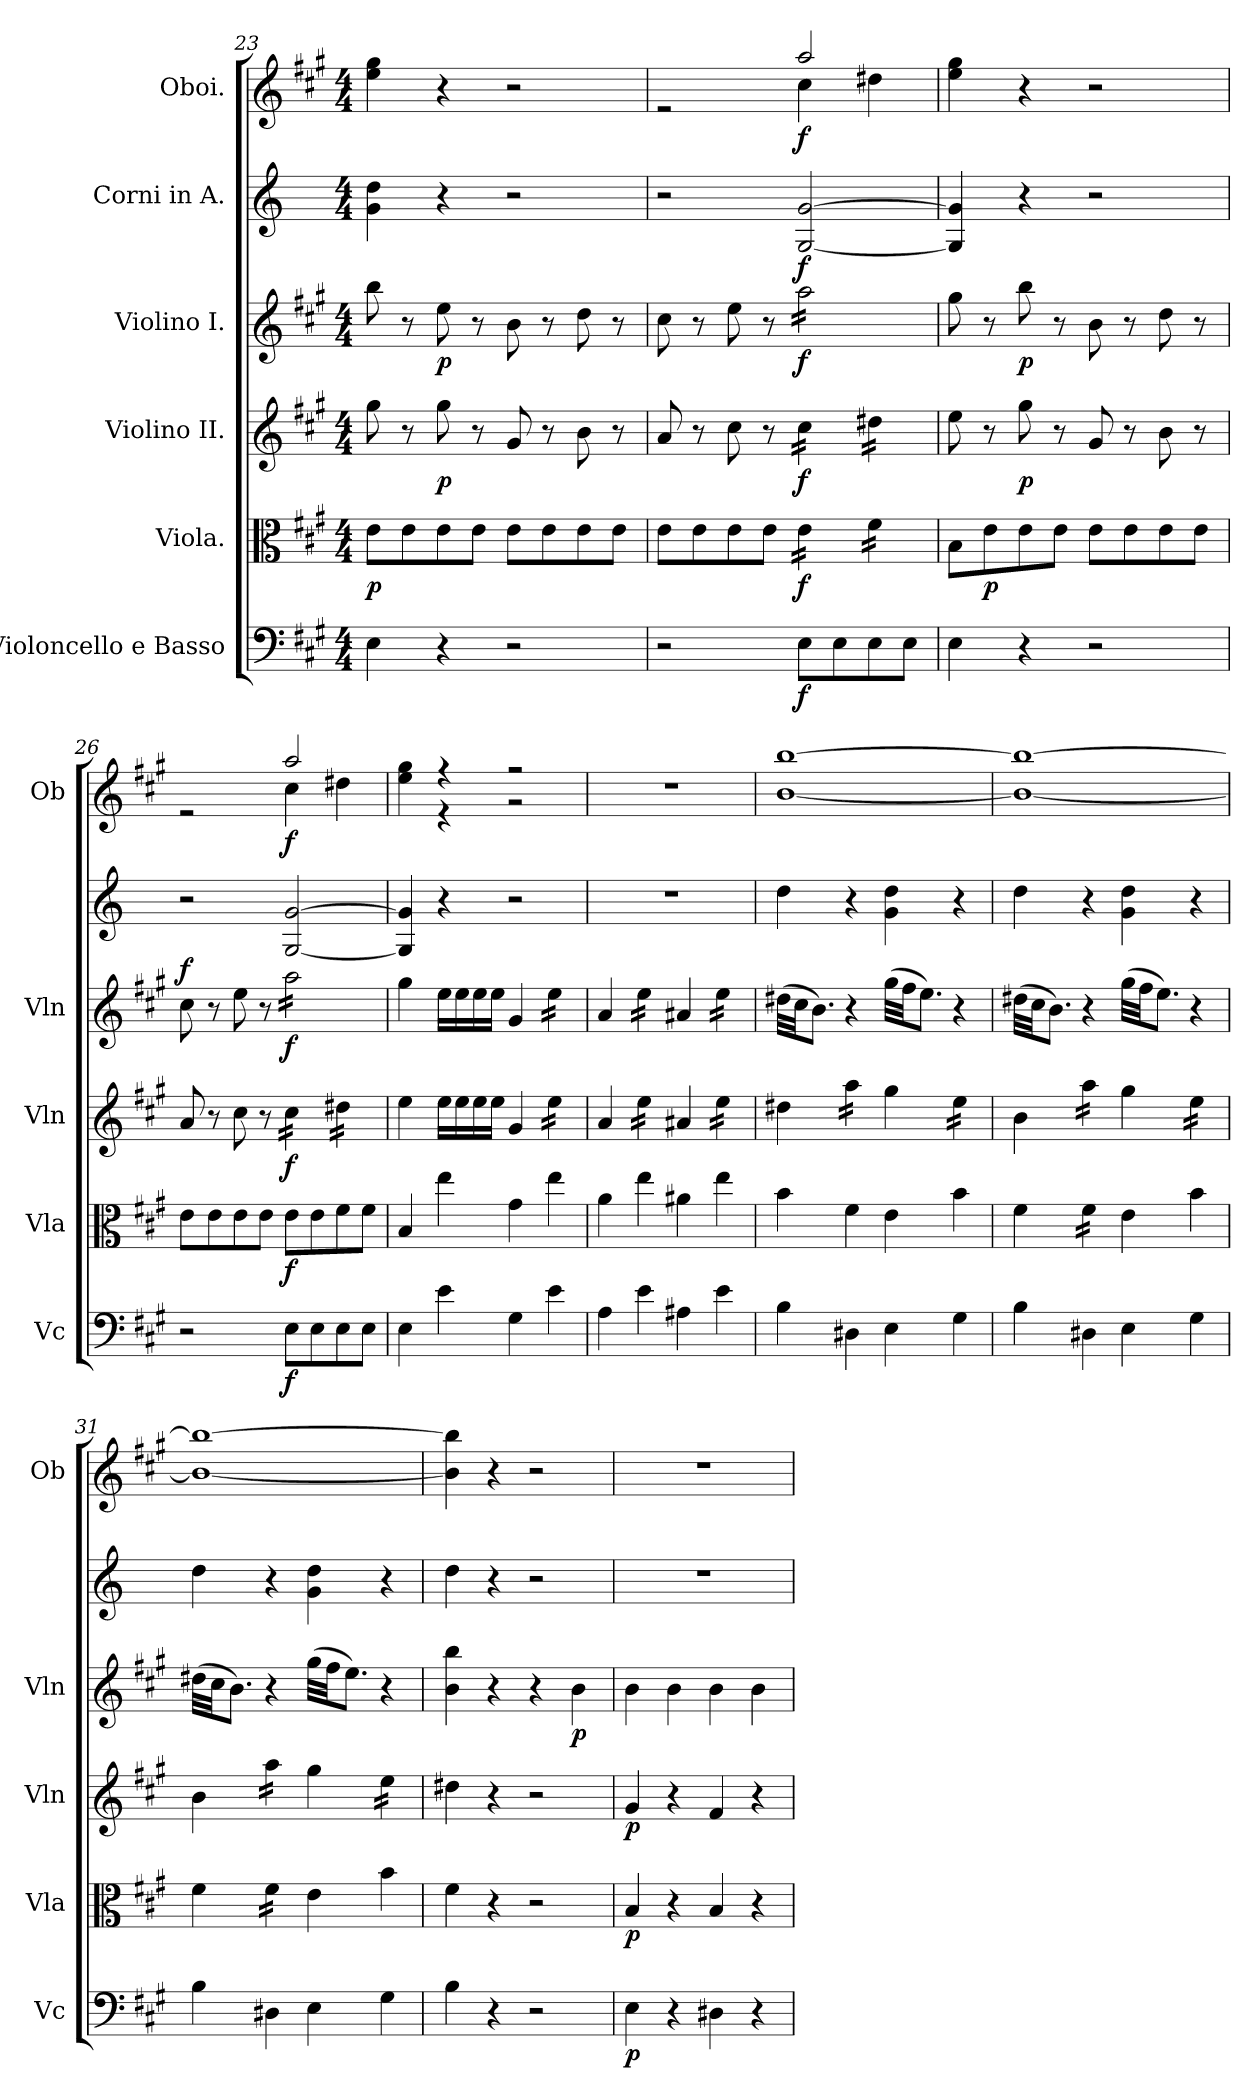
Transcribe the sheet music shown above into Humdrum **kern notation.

**kern	**dynam	**kern	**dynam	**kern	**dynam	**kern	**dynam	**kern	**dynam	**kern	**dynam
*part6	*part6	*part5	*part5	*part4	*part4	*part3	*part3	*part2	*part2	*part1	*part1
*staff6	*staff6	*staff5	*staff5	*staff4	*staff4	*staff3	*staff3	*staff2	*staff2	*staff1	*staff1
*I"Violoncello e Basso	*	*I"Viola.	*	*I"Violino II.	*	*I"Violino I.	*	*I"Corni in A.	*	*I"Oboi.	*
*I'Vc	*	*I'Vla	*	*I'Vln	*	*I'Vln	*	*	*	*I'Ob	*
*clefF4	*	*clefC3	*	*clefG2	*	*clefG2	*	*clefG2	*	*clefG2	*
*	*	*	*	*	*	*	*	*ITrd2c3	*	*	*
*k[f#c#g#]	*	*k[f#c#g#]	*	*k[f#c#g#]	*	*k[f#c#g#]	*	*k[f#c#g#]	*	*k[f#c#g#]	*
*M4/4	*	*M4/4	*	*M4/4	*	*M4/4	*	*M4/4	*	*M4/4	*
=23	=23	=23	=23	=23	=23	=23	=23	=23	=23	=23	=23
!	!	!	!LO:DY:b	!	!	!	!	!	!	!	!
4E\	.	8e\L	p	8gg#\	.	8bb\	.	4e\ 4b\	.	4ee\ 4gg#\	.
.	.	8e\	.	8r	.	8r	.	.	.	.	.
!	!	!	!	!	!LO:DY:b	!	!LO:DY:b	!	!	!	!
4r	.	8e\	.	8gg#\	p	8ee\	p	4r	.	4r	.
.	.	8e\J	.	8r	.	8r	.	.	.	.	.
2r	.	8e\L	.	8g#/	.	8b\	.	2r	.	2r	.
.	.	8e\	.	8r	.	8r	.	.	.	.	.
.	.	8e\	.	8b\	.	8dd\	.	.	.	.	.
.	.	8e\J	.	8r	.	8r	.	.	.	.	.
!!LO:PB:g=z
=24	=24	=24	=24	=24	=24	=24	=24	=24	=24	=24	=24
*	*	*	*	*	*	*	*	*	*	*^	*
2r	.	8e\L	.	8a/	.	8cc#\	.	2r	.	2re	2ryy	.
.	.	8e\	.	8r	.	8r	.	.	.	.	.	.
.	.	8e\	.	8cc#\	.	8ee\	.	.	.	.	.	.
.	.	8e\J	.	8r	.	8r	.	.	.	.	.	.
!	!LO:DY:b	!	!LO:DY:b	!	!LO:DY:b	!	!LO:DY:b	!	!LO:DY:b	!	!	!LO:DY:b
*	*	*tremolo	*	*	*	*	*	*	*	*	*	*
*	*	*	*	*tremolo	*	*	*	*	*	*	*	*
*	*	*	*	*	*	*tremolo	*	*	*	*	*	*
8E\L	f	16e\LL	f	16cc#\LL	f	16aa\LL	f	[2E/ [2e/	f	2aa/	4cc#\	f
.	.	16e\	.	16cc#\	.	16aa\	.	.	.	.	.	.
8E\	.	16e\	.	16cc#\	.	16aa\	.	.	.	.	.	.
.	.	16e\JJ	.	16cc#\JJ	.	16aa\	.	.	.	.	.	.
8E\	.	16f#\LL	.	16dd#X\LL	.	16aa\	.	.	.	.	4dd#X\	.
.	.	16f#\	.	16dd#X\	.	16aa\	.	.	.	.	.	.
8E\J	.	16f#\	.	16dd#X\	.	16aa\	.	.	.	.	.	.
.	.	16f#\JJ	.	16dd#X\JJ	.	16aa\JJ	.	.	.	.	.	.
*	*	*	*	*	*	*Xtremolo	*	*	*	*	*	*
*	*	*	*	*Xtremolo	*	*	*	*	*	*	*	*
*	*	*Xtremolo	*	*	*	*	*	*	*	*	*	*
*	*	*	*	*	*	*	*	*	*	*v	*v	*
=25	=25	=25	=25	=25	=25	=25	=25	=25	=25	=25	=25
4E\	.	8B\L	.	8ee\	.	8gg#\	.	4E/] 4e/]	.	4ee\ 4gg#\	.
!	!	!	!LO:DY:b	!	!	!	!	!	!	!	!
.	.	8e\	p	8r	.	8r	.	.	.	.	.
!	!	!	!	!	!LO:DY:b	!	!LO:DY:b	!	!	!	!
4r	.	8e\	.	8gg#\	p	8bb\	p	4r	.	4r	.
.	.	8e\J	.	8r	.	8r	.	.	.	.	.
2r	.	8e\L	.	8g#/	.	8b\	.	2r	.	2r	.
.	.	8e\	.	8r	.	8r	.	.	.	.	.
.	.	8e\	.	8b\	.	8dd\	.	.	.	.	.
.	.	8e\J	.	8r	.	8r	.	.	.	.	.
=26	=26	=26	=26	=26	=26	=26	=26	=26	=26	=26	=26
*	*	*	*	*	*	*	*	*	*	*^	*
!	!	!	!	!	!	!	!LO:DY:a	!	!	!	!	!
2r	.	8e\L	.	8a/	.	8cc#\	f	2r	.	2re	2ryy	.
.	.	8e\	.	8r	.	8r	.	.	.	.	.	.
.	.	8e\	.	8cc#\	.	8ee\	.	.	.	.	.	.
.	.	8e\J	.	8r	.	8r	.	.	.	.	.	.
!	!LO:DY:b	!	!LO:DY:b	!	!LO:DY:b	!	!LO:DY:b	!	!	!	!	!LO:DY:b
*	*	*	*	*tremolo	*	*	*	*	*	*	*	*
*	*	*	*	*	*	*tremolo	*	*	*	*	*	*
8E\L	f	8e\L	f	16cc#\LL	f	16aa\LL	f	[2E/ [2e/	.	2aa/	4cc#\	f
.	.	.	.	16cc#\	.	16aa\	.	.	.	.	.	.
8E\	.	8e\	.	16cc#\	.	16aa\	.	.	.	.	.	.
.	.	.	.	16cc#\JJ	.	16aa\	.	.	.	.	.	.
8E\	.	8f#\	.	16dd#X\LL	.	16aa\	.	.	.	.	4dd#X\	.
.	.	.	.	16dd#X\	.	16aa\	.	.	.	.	.	.
8E\J	.	8f#\J	.	16dd#X\	.	16aa\	.	.	.	.	.	.
.	.	.	.	16dd#X\JJ	.	16aa\JJ	.	.	.	.	.	.
*	*	*	*	*	*	*Xtremolo	*	*	*	*	*	*
*	*	*	*	*Xtremolo	*	*	*	*	*	*	*	*
=27	=27	=27	=27	=27	=27	=27	=27	=27	=27	=27	=27	=27
4E\	.	4B/	.	4ee\	.	4gg#\	.	4E/] 4e/]	.	4ee\ 4gg#\	4ryy	.
4e\	.	4ee\	.	16ee\LL	.	16ee\LL	.	4r	.	4r	4r	.
.	.	.	.	16ee\	.	16ee\	.	.	.	.	.	.
.	.	.	.	16ee\	.	16ee\	.	.	.	.	.	.
.	.	.	.	16ee\JJ	.	16ee\JJ	.	.	.	.	.	.
4G#\	.	4g#\	.	4g#/	.	4g#/	.	2r	.	2r	2r	.
*	*	*	*	*tremolo	*	*	*	*	*	*	*	*
*	*	*	*	*	*	*tremolo	*	*	*	*	*	*
4e\	.	4ee\	.	16ee\LL	.	16ee\LL	.	.	.	.	.	.
.	.	.	.	16ee\	.	16ee\	.	.	.	.	.	.
.	.	.	.	16ee\	.	16ee\	.	.	.	.	.	.
.	.	.	.	16ee\JJ	.	16ee\JJ	.	.	.	.	.	.
*	*	*	*	*	*	*Xtremolo	*	*	*	*	*	*
*	*	*	*	*Xtremolo	*	*	*	*	*	*	*	*
*	*	*	*	*	*	*	*	*	*	*v	*v	*
=28	=28	=28	=28	=28	=28	=28	=28	=28	=28	=28	=28
4A\	.	4a\	.	4a/	.	4a/	.	1r	.	1r	.
*	*	*	*	*tremolo	*	*	*	*	*	*	*
*	*	*	*	*	*	*tremolo	*	*	*	*	*
4e\	.	4ee\	.	16ee\LL	.	16ee\LL	.	.	.	.	.
.	.	.	.	16ee\	.	16ee\	.	.	.	.	.
.	.	.	.	16ee\	.	16ee\	.	.	.	.	.
.	.	.	.	16ee\JJ	.	16ee\JJ	.	.	.	.	.
*	*	*	*	*	*	*Xtremolo	*	*	*	*	*
*	*	*	*	*Xtremolo	*	*	*	*	*	*	*
4A#X\	.	4a#X\	.	4a#X/	.	4a#X/	.	.	.	.	.
*	*	*	*	*tremolo	*	*	*	*	*	*	*
*	*	*	*	*	*	*tremolo	*	*	*	*	*
4e\	.	4ee\	.	16ee\LL	.	16ee\LL	.	.	.	.	.
.	.	.	.	16ee\	.	16ee\	.	.	.	.	.
.	.	.	.	16ee\	.	16ee\	.	.	.	.	.
.	.	.	.	16ee\JJ	.	16ee\JJ	.	.	.	.	.
*	*	*	*	*	*	*Xtremolo	*	*	*	*	*
*	*	*	*	*Xtremolo	*	*	*	*	*	*	*
!!LO:LB:g=z
=29	=29	=29	=29	=29	=29	=29	=29	=29	=29	=29	=29
4B\	.	4b\	.	4dd#X\	.	(>32dd#X\LLL	.	4b\	.	[1b [1bb	.
.	.	.	.	.	.	32cc#\JJ	.	.	.	.	.
.	.	.	.	.	.	8.b\J)	.	.	.	.	.
*	*	*	*	*tremolo	*	*	*	*	*	*	*
4D#X\	.	4f#\	.	16aa\LL	.	4r	.	4r	.	.	.
.	.	.	.	16aa\	.	.	.	.	.	.	.
.	.	.	.	16aa\	.	.	.	.	.	.	.
.	.	.	.	16aa\JJ	.	.	.	.	.	.	.
*	*	*	*	*Xtremolo	*	*	*	*	*	*	*
4E\	.	4e\	.	4gg#\	.	(>32gg#\LLL	.	4e\ 4b\	.	.	.
.	.	.	.	.	.	32ff#\JJ	.	.	.	.	.
.	.	.	.	.	.	8.ee\J)	.	.	.	.	.
*	*	*	*	*tremolo	*	*	*	*	*	*	*
4G#\	.	4b\	.	16ee\LL	.	4r	.	4r	.	.	.
.	.	.	.	16ee\	.	.	.	.	.	.	.
.	.	.	.	16ee\	.	.	.	.	.	.	.
.	.	.	.	16ee\JJ	.	.	.	.	.	.	.
*	*	*	*	*Xtremolo	*	*	*	*	*	*	*
=30	=30	=30	=30	=30	=30	=30	=30	=30	=30	=30	=30
4B\	.	4f#\	.	4b\	.	(>32dd#X\LLL	.	4b\	.	1b_ 1bb_	.
.	.	.	.	.	.	32cc#\JJ	.	.	.	.	.
.	.	.	.	.	.	8.b\J)	.	.	.	.	.
*	*	*tremolo	*	*	*	*	*	*	*	*	*
*	*	*	*	*tremolo	*	*	*	*	*	*	*
4D#X\	.	16f#\LL	.	16aa\LL	.	4r	.	4r	.	.	.
.	.	16f#\	.	16aa\	.	.	.	.	.	.	.
.	.	16f#\	.	16aa\	.	.	.	.	.	.	.
.	.	16f#\JJ	.	16aa\JJ	.	.	.	.	.	.	.
*	*	*	*	*Xtremolo	*	*	*	*	*	*	*
*	*	*Xtremolo	*	*	*	*	*	*	*	*	*
4E\	.	4e\	.	4gg#\	.	(>32gg#\LLL	.	4e\ 4b\	.	.	.
.	.	.	.	.	.	32ff#\JJ	.	.	.	.	.
.	.	.	.	.	.	8.ee\J)	.	.	.	.	.
*	*	*	*	*tremolo	*	*	*	*	*	*	*
4G#\	.	4b\	.	16ee\LL	.	4r	.	4r	.	.	.
.	.	.	.	16ee\	.	.	.	.	.	.	.
.	.	.	.	16ee\	.	.	.	.	.	.	.
.	.	.	.	16ee\JJ	.	.	.	.	.	.	.
*	*	*	*	*Xtremolo	*	*	*	*	*	*	*
=31	=31	=31	=31	=31	=31	=31	=31	=31	=31	=31	=31
4B\	.	4f#\	.	4b\	.	(>32dd#X\LLL	.	4b\	.	1b_ 1bb_	.
.	.	.	.	.	.	32cc#\JJ	.	.	.	.	.
.	.	.	.	.	.	8.b\J)	.	.	.	.	.
*	*	*tremolo	*	*	*	*	*	*	*	*	*
*	*	*	*	*tremolo	*	*	*	*	*	*	*
4D#X\	.	16f#\LL	.	16aa\LL	.	4r	.	4r	.	.	.
.	.	16f#\	.	16aa\	.	.	.	.	.	.	.
.	.	16f#\	.	16aa\	.	.	.	.	.	.	.
.	.	16f#\JJ	.	16aa\JJ	.	.	.	.	.	.	.
*	*	*	*	*Xtremolo	*	*	*	*	*	*	*
*	*	*Xtremolo	*	*	*	*	*	*	*	*	*
4E\	.	4e\	.	4gg#\	.	(>32gg#\LLL	.	4e\ 4b\	.	.	.
.	.	.	.	.	.	32ff#\JJ	.	.	.	.	.
.	.	.	.	.	.	8.ee\J)	.	.	.	.	.
*	*	*	*	*tremolo	*	*	*	*	*	*	*
4G#\	.	4b\	.	16ee\LL	.	4r	.	4r	.	.	.
.	.	.	.	16ee\	.	.	.	.	.	.	.
.	.	.	.	16ee\	.	.	.	.	.	.	.
.	.	.	.	16ee\JJ	.	.	.	.	.	.	.
*	*	*	*	*Xtremolo	*	*	*	*	*	*	*
=32	=32	=32	=32	=32	=32	=32	=32	=32	=32	=32	=32
4B\	.	4f#\	.	4dd#X\	.	4b\ 4bb\	.	4b\	.	4b\] 4bb\]	.
4r	.	4r	.	4r	.	4r	.	4r	.	4r	.
2r	.	2r	.	2r	.	4r	.	2r	.	2r	.
!	!	!	!	!	!	!	!LO:DY:b	!	!	!	!
.	.	.	.	.	.	4b\	p	.	.	.	.
=33	=33	=33	=33	=33	=33	=33	=33	=33	=33	=33	=33
!	!LO:DY:b	!	!LO:DY:b	!	!LO:DY:b	!	!	!	!	!	!
4E\	p	4B/	p	4g#/	p	4b\	.	1r	.	1r	.
4r	.	4r	.	4r	.	4b\	.	.	.	.	.
4D#X\	.	4B/	.	4f#/	.	4b\	.	.	.	.	.
4r	.	4r	.	4r	.	4b\	.	.	.	.	.
=	=	=	=	=	=	=	=	=	=	=	=
*-	*-	*-	*-	*-	*-	*-	*-	*-	*-	*-	*-
